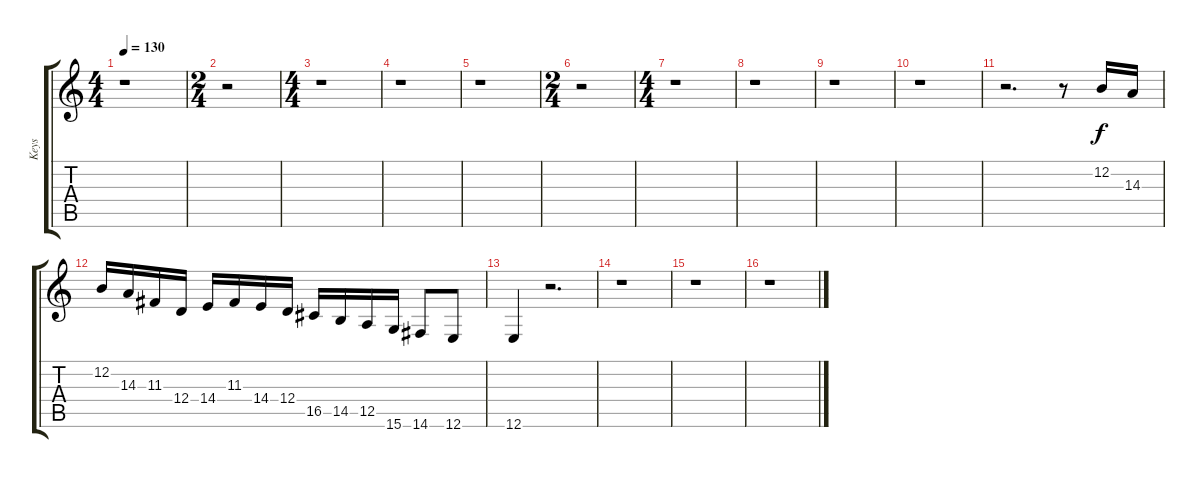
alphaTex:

\track ("Keys" "Keys") {instrument synthstrings2}
\staff {score tabs}
\tuning (E4 B3 G3 D3 A2 E2) {hide}
\ts (4 4)
\tempo 130
\clef g2
\ks c
r.1{dy f} |
\ts (2 4)
r.2 |
\ts (4 4)
r.1 |
r.1 |
r.1 |
\ts (2 4)
r.2 |
\ts (4 4)
r.1 |
r.1 |
r.1 |
r.1 |
r.2{d} r.8 12.2.16 14.3.16 |
12.2.16 14.3.16 11.3.16 12.4.16 14.4.16 11.3.16 14.4.16 12.4.16 16.5.16 14.5.16 12.5.16 15.6.16 14.6.8 12.6.8 |
12.6.4 r.2{d} |
r.1 |
r.1 |
r.1
